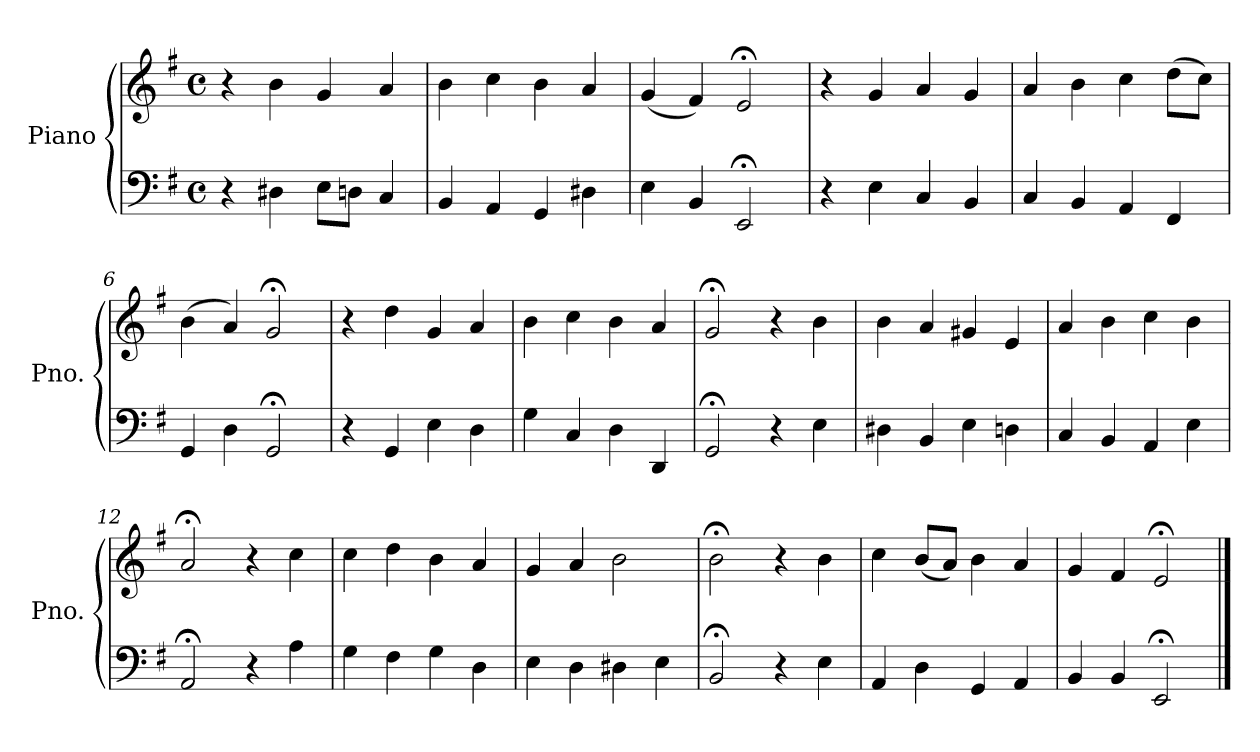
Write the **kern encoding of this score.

**kern	**kern
*part1	*part1
*staff2	*staff1
*I"Piano	*
*I'Pno.	*
*clefF4	*clefG2
*k[f#]	*k[f#]
*M4/4	*M4/4
*met(c)	*met(c)
=1	=1
4r	4r
4D#X\	4b\
8E\L	4g/
8Dn\J	.
4C/	4a/
=2	=2
4BB/	4b\
4AA/	4cc\
4GG/	4b\
4D#X\	4a/
=3	=3
4E\	(4g/
4BB/	4f#/)
2EE;</	2e;</
=4	=4
4r	4r
4E\	4g/
4C/	4a/
4BB/	4g/
=5	=5
4C/	4a/
4BB/	4b\
4AA/	4cc\
4FF#/	(8dd\L
.	8cc\J)
=6	=6
4GG/	(4b\
4D\	4a/)
2GG;</	2g;</
=7	=7
4r	4r
4GG/	4dd\
4E\	4g/
4D\	4a/
!!LO:LB:g=z
=8	=8
4G\	4b\
4C/	4cc\
4D\	4b\
4DD/	4a/
=9	=9
2GG;</	2g;</
4r	4r
4E\	4b\
=10	=10
4D#X\	4b\
4BB/	4a/
4E\	4g#X/
4Dn\	4e/
=11	=11
4C/	4a/
4BB/	4b\
4AA/	4cc\
4E\	4b\
=12	=12
2AA;</	2a;</
4r	4r
4A\	4cc\
=13	=13
4G\	4cc\
4F#\	4dd\
4G\	4b\
4D\	4a/
=14	=14
4E\	4g/
4D\	4a/
4D#X\	2b\
4E\	.
=15	=15
2BB;</	2b;<\
4r	4r
4E\	4b\
!!LO:LB:g=z
=16	=16
4AA/	4cc\
4D\	(8b/L
.	8a/J)
4GG/	4b\
4AA/	4a/
=17	=17
4BB/	4g/
4BB/	4f#/
2EE;</	2e;</
==	==
*-	*-
